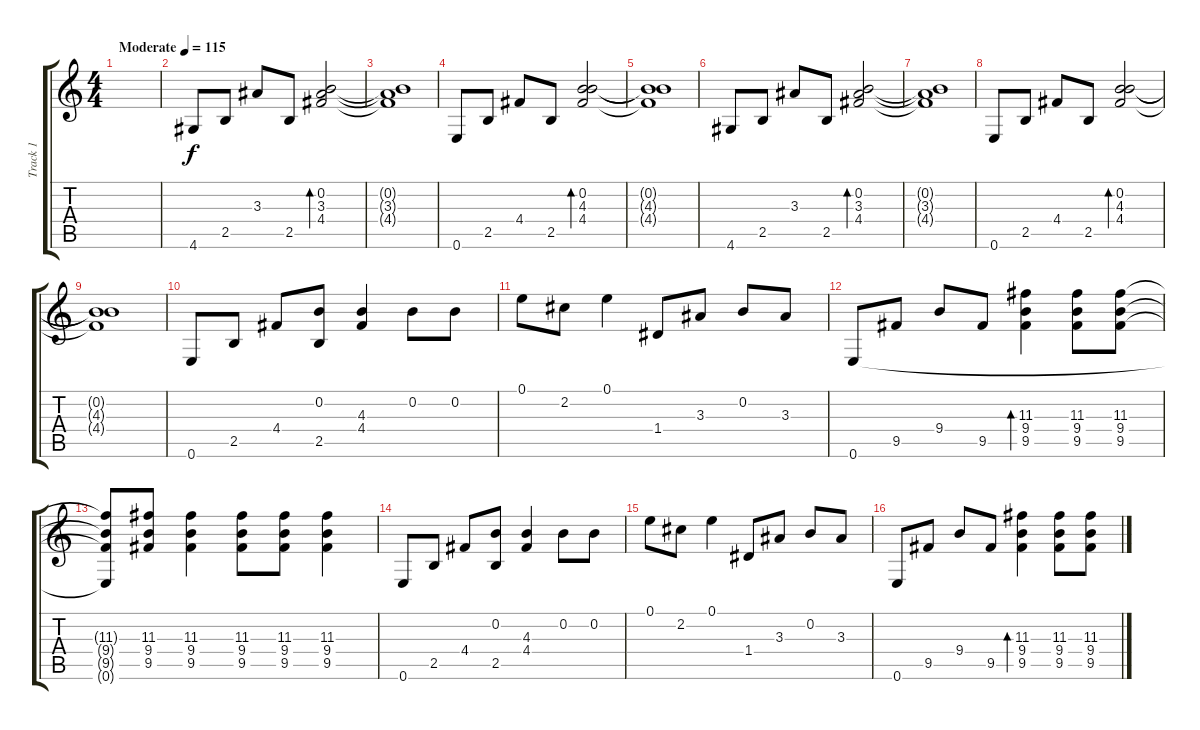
\track ("Track 1" "Track 1") {instrument acousticguitarsteel}
\staff {score tabs}
\tuning (E4 B3 G3 D3 A2 E2) {hide}
\ts (4 4)
\tempo (115 "Moderate")
\clef g2
\ks c
|
4.6.8 2.5.8 3.3.8 2.5.8 (0.2 3.3 4.4).2{bd 240} |
(0.2{t} 3.3{t} 4.4{t}).1 |
0.6.8 2.5.8 4.4.8 2.5.8 (0.2 4.3 4.4).2{bd 240} |
(0.2{t} 4.3{t} 4.4{t}).1 |
4.6.8 2.5.8 3.3.8 2.5.8 (0.2 3.3 4.4).2{bd 240} |
(0.2{t} 3.3{t} 4.4{t}).1 |
0.6.8 2.5.8 4.4.8 2.5.8 (0.2 4.3 4.4).2{bd 240} |
(0.2{t} 4.3{t} 4.4{t}).1 |
0.6.8 2.5.8 4.4.8 (0.2 2.5).8 (4.3 4.4).4 0.2.8 0.2.8 |
0.1.8 2.2.8 0.1.4 1.4.8 3.3.8 0.2.8 3.3.8 |
0.6.8 9.5.8 9.4.8 9.5.8 (11.3 9.4 9.5).4{bd 240} (11.3 9.4 9.5).8 (11.3 9.4 9.5).8 |
(11.3{t} 9.4{t} 9.5{t} 0.6{t}).8 (11.3 9.4 9.5).8 (11.3 9.4 9.5).4 (11.3 9.4 9.5).8 (11.3 9.4 9.5).8 (11.3 9.4 9.5).4 |
0.6.8 2.5.8 4.4.8 (0.2 2.5).8 (4.3 4.4).4 0.2.8 0.2.8 |
0.1.8 2.2.8 0.1.4 1.4.8 3.3.8 0.2.8 3.3.8 |
0.6.8 9.5.8 9.4.8 9.5.8 (11.3 9.4 9.5).4{bd 240} (11.3 9.4 9.5).8 (11.3 9.4 9.5).8
